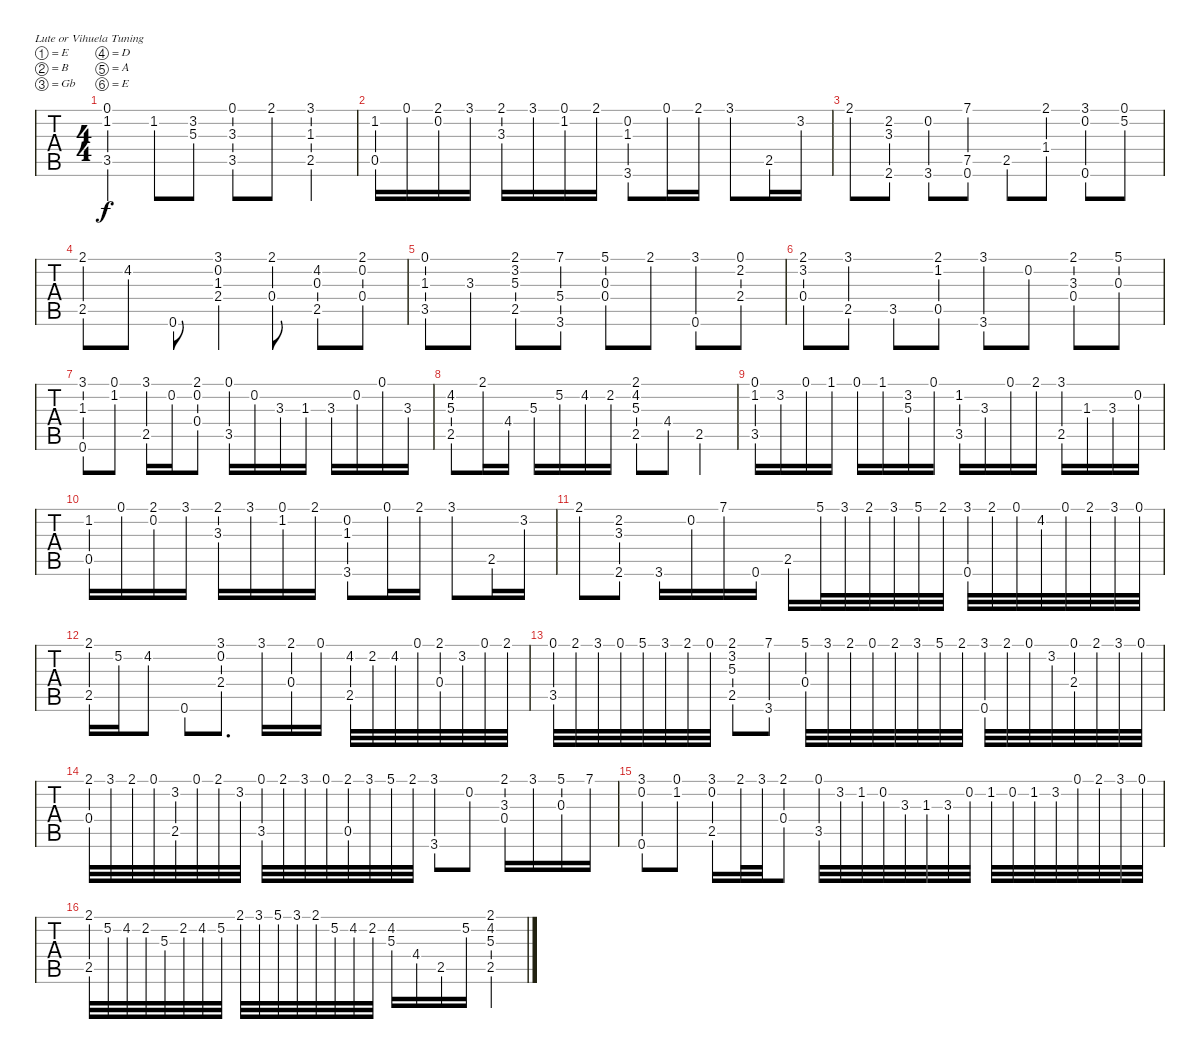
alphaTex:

\bracketExtendMode groupsimilarinstruments
\singleTrackTrackNamePolicy hidden
\multiTrackTrackNamePolicy hidden
\firstSystemTrackNameOrientation horizontal
\otherSystemsTrackNameOrientation horizontal
\track ("Guitar Standard" "Guitar Sta") {instrument acousticguitarsteel}
\staff {tabs}
\tuning (E4 B3 Gb3 D3 A2 E2)
\ts (4 4)
\tempo (120 hide)
\clef g2
\ks c
(0.1 1.2 3.5).4{dy f} 1.2.8 (3.2 5.3).8 (0.1 3.3 3.5).8 2.1.8 (3.1 1.3 2.5).4 |
(1.2 0.5).16 0.1.16 (2.1 0.2).16 3.1.16 (2.1 3.3).16 3.1.16 (0.1 1.2).16 2.1.16 (0.2 1.3 3.6).8 0.1.16 2.1.16 3.1.8 2.5.16 3.2.16 |
2.1.8 (2.2 3.3 2.6).8 (0.2 3.6).8 (7.1 7.5 0.6).8 2.5.8 (2.1 1.4).8 (3.1 0.2 0.6).8 (0.1 5.2).8 |
(2.1 2.5).8 4.2.8 0.6.8 (3.1 0.2 1.3 2.4).4 (2.1 0.4).8 (4.2 0.3 2.5).8 (2.1 0.2 0.4).8 |
(0.1 1.3 3.5).8 3.3.8 (2.1 3.2 5.3 2.5).8 (7.1 5.4 3.6).8 (5.1 0.3 0.4).8 2.1.8 (3.1 0.6).8 (0.1 2.2 2.4).8 |
(2.1 3.2 0.4).8 (3.1 2.5).8 3.5.8 (2.1 1.2 0.5).8 (3.1 3.6).8 0.2.8 (2.1 3.3 0.4).8 (5.1 0.3).8 |
(3.1 1.3 0.6).8 (0.1 1.2).8 (3.1 2.5).16 0.2.16 (2.1 0.2 0.4).8 (0.1 3.5).16 0.2.16 3.3.16 1.3.16 3.3.16 0.2.16 0.1.16 3.3.16 |
(4.2 5.3 2.5).8 2.1.16 4.4.16 5.3.16 5.2.16 4.2.16 2.2.16 (2.1 4.2 5.3 2.5).8 4.4.8 2.5.4 |
(0.1 1.2 3.5).16 3.2.16 0.1.16 1.1.16 0.1.16 1.1.16 (3.2 5.3).16 0.1.16 (1.2 3.5).16 3.3.16 0.1.16 2.1.16 (3.1 2.5).16 1.3.16 3.3.16 0.2.16 |
(1.2 0.5).16 0.1.16 (2.1 0.2).16 3.1.16 (2.1 3.3).16 3.1.16 (0.1 1.2).16 2.1.16 (0.2 1.3 3.6).8 0.1.16 2.1.16 3.1.8 2.5.16 3.2.16 |
2.1.8 (2.2 3.3 2.6).8 3.6.16 0.2.16 7.1.16 0.6.16 2.5.16 5.1.32 3.1.32 2.1.32 3.1.32 5.1.32 2.1.32 (3.1 0.6).32 2.1.32 0.1.32 4.2.32 0.1.32 2.1.32 3.1.32 0.1.32 |
(2.1 2.5).16 5.2.16 4.2.8 0.6.8 (3.1 0.2 2.4).8{d} 3.1.16 (2.1 0.4).16 0.1.16 (4.2 2.5).32 2.2.32 4.2.32 0.1.32 (2.1 0.4).32 3.2.32 0.1.32 2.1.32 |
(0.1 3.5).32 2.1.32 3.1.32 0.1.32 5.1.32 3.1.32 2.1.32 0.1.32 (2.1 3.2 5.3 2.5).8 (7.1 3.6).8 (5.1 0.4).32 3.1.32 2.1.32 0.1.32 2.1.32 3.1.32 5.1.32 2.1.32 (3.1 0.6).32 2.1.32 0.1.32 3.2.32 (2.4 0.1).32 2.1.32 3.1.32 0.1.32 |
(2.1 0.4).32 3.1.32 2.1.32 0.1.32 (3.2 2.5).32 0.1.32 2.1.32 3.2.32 (0.1 3.5).32 2.1.32 3.1.32 0.1.32 (2.1 0.5).32 3.1.32 5.1.32 2.1.32 (3.1 3.6).8 0.2.8 (2.1 3.3 0.4).16 3.1.16 (5.1 0.3).16 7.1.16 |
(3.1 0.2 0.6).8 (0.1 1.2).8 (3.1 0.2 2.5).16 2.1.32 3.1.32 (2.1 0.4).8 (0.1 3.5).32 3.2.32 1.2.32 0.2.32 3.3.32 1.3.32 3.3.32 0.2.32 1.2.32 0.2.32 1.2.32 3.2.32 0.1.32 2.1.32 3.1.32 0.1.32 |
(2.1 2.5).32 5.2.32 4.2.32 2.2.32 5.3.32 2.2.32 4.2.32 5.2.32 2.1.32 3.1.32 5.1.32 3.1.32 2.1.32 5.2.32 4.2.32 2.2.32 (4.2 5.3).16 4.4.16 2.5.16 5.2.16 (2.1 4.2 5.3 2.5).4
